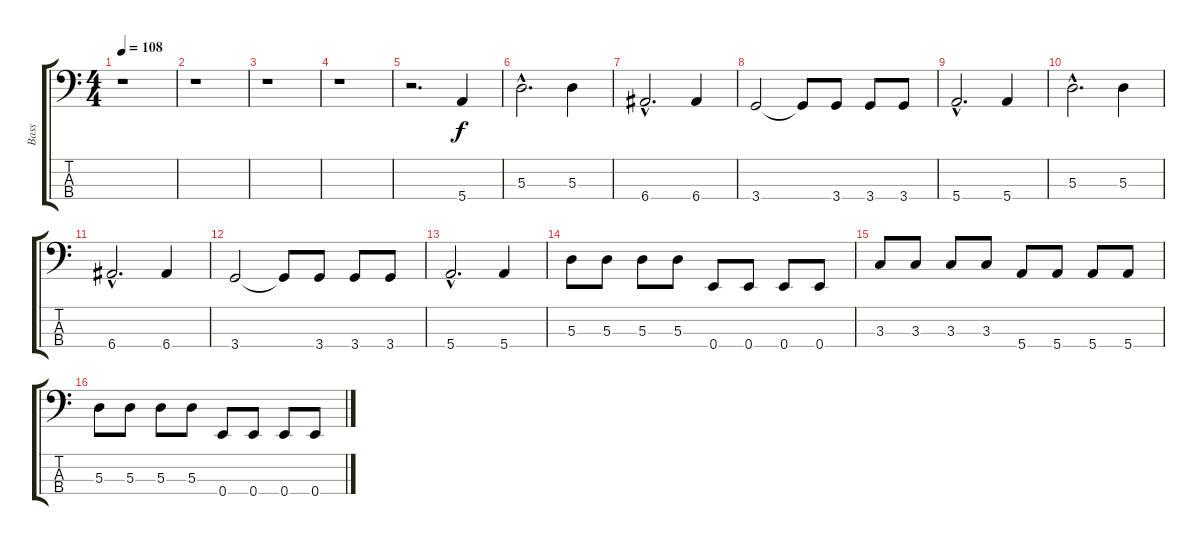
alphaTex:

\track ("Bass" "Bass") {instrument electricbassfinger}
\staff {score tabs}
\tuning (G2 D2 A1 E1) {hide}
\ts (4 4)
\tempo 108
\clef f4
\ks c
r.1{dy f} |
r.1 |
r.1 |
r.1 |
r.2{d} 5.4.4 |
5.3{hac}.2{d} 5.3.4 |
6.4{hac}.2{d} 6.4.4 |
3.4.2 3.4{t}.8 3.4.8 3.4.8 3.4.8 |
5.4{hac}.2{d} 5.4.4 |
5.3{hac}.2{d} 5.3.4 |
6.4{hac}.2{d} 6.4.4 |
3.4.2 3.4{t}.8 3.4.8 3.4.8 3.4.8 |
5.4{hac}.2{d} 5.4.4 |
5.3.8 5.3.8 5.3.8 5.3.8 0.4.8 0.4.8 0.4.8 0.4.8 |
3.3.8 3.3.8 3.3.8 3.3.8 5.4.8 5.4.8 5.4.8 5.4.8 |
5.3.8 5.3.8 5.3.8 5.3.8 0.4.8 0.4.8 0.4.8 0.4.8
